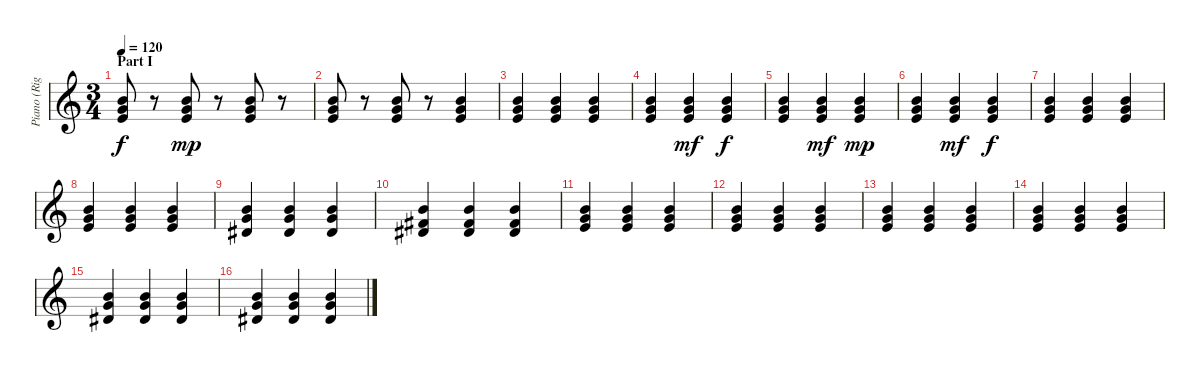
\track ("Piano (Right)" "Piano (Rig") {instrument acousticgrandpiano}
\staff {score}
\tuning (E4 B3 G3 D3 A2 E2 B1) {hide}
\ts (3 4)
\section ("" "Part I")
\tempo 120
\clef g2
\ks c
(7.1 8.2 9.3).8{dy f instrument acousticgrandpiano} r.8 (7.1 8.2 9.3).8{dy mp} r.8 (7.1 8.2 9.3).8 r.8 |
(7.1 8.2 9.3).8 r.8 (7.1 8.2 9.3).8 r.8 (7.1 8.2 9.3).4 |
(7.1 8.2 9.3).4 (7.1 8.2 9.3).4 (7.1 8.2 9.3).4 |
(7.1 8.2 9.3).4 (7.1 8.2 9.3).4{dy mf} (7.1 8.2 9.3).4{dy f} |
(7.1 8.2 9.3).4 (7.1 8.2 9.3).4{dy mf} (7.1 8.2 9.3).4{dy mp} |
(7.1 8.2 9.3).4 (7.1 8.2 9.3).4{dy mf} (7.1 8.2 9.3).4{dy f} |
(7.1 8.2 9.3).4 (7.1 8.2 9.3).4 (7.1 8.2 9.3).4 |
(7.1 8.2 9.3).4 (7.1 8.2 9.3).4 (7.1 8.2 9.3).4 |
(7.1 8.2 8.3).4 (7.1 8.2 8.3).4 (7.1 8.2 8.3).4 |
(7.1 7.2 8.3).4 (7.1 7.2 8.3).4 (7.1 7.2 8.3).4 |
(7.1 8.2 9.3).4 (7.1 8.2 9.3).4 (7.1 8.2 9.3).4 |
(7.1 8.2 9.3).4 (7.1 8.2 9.3).4 (7.1 8.2 9.3).4 |
(7.1 8.2 9.3).4 (7.1 8.2 9.3).4 (7.1 8.2 9.3).4 |
(7.1 8.2 9.3).4 (7.1 8.2 9.3).4 (7.1 8.2 9.3).4 |
(7.1 8.2 8.3).4 (7.1 8.2 8.3).4 (7.1 8.2 8.3).4 |
(7.1 8.2 8.3).4 (7.1 8.2 8.3).4 (7.1 8.2 8.3).4
